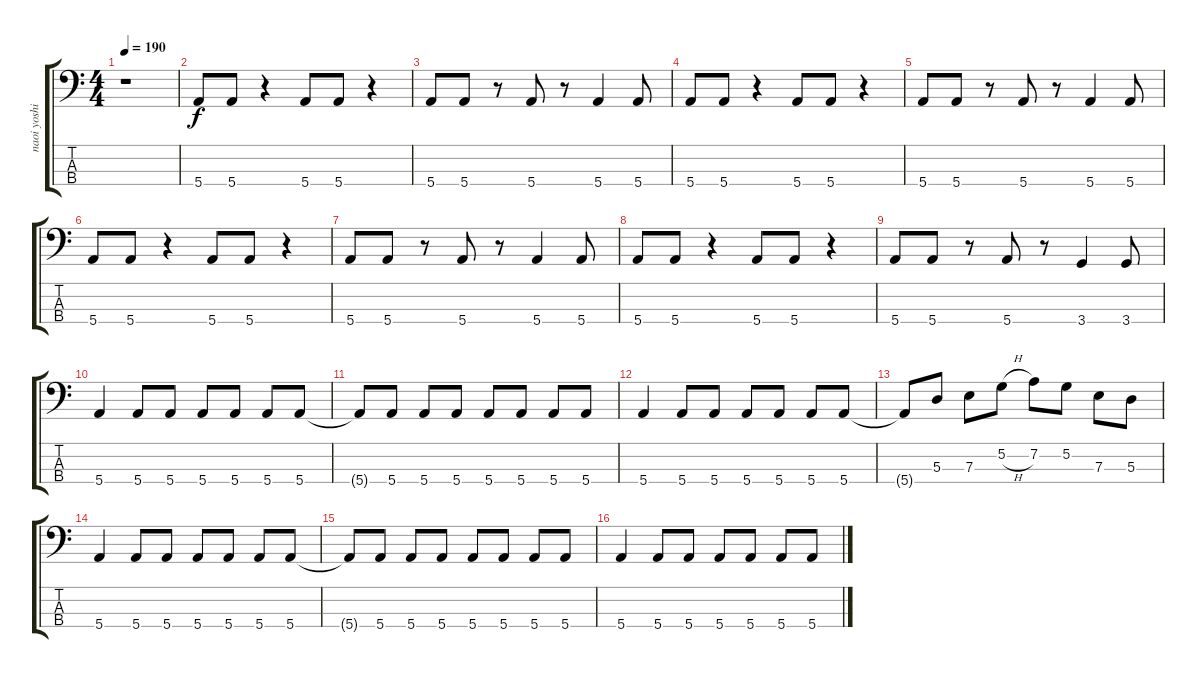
\track ("naoi yoshifumi" "naoi yoshi") {instrument electricbasspick}
\staff {score tabs}
\tuning (G2 D2 A1 E1) {hide}
\ts (4 4)
\tempo 190
\clef f4
\ks c
r.1{dy f instrument electricbasspick} |
5.4.8 5.4.8 r.4 5.4.8 5.4.8 r.4 |
5.4.8 5.4.8 r.8 5.4.8 r.8 5.4.4 5.4.8 |
5.4.8 5.4.8 r.4 5.4.8 5.4.8 r.4 |
5.4.8 5.4.8 r.8 5.4.8 r.8 5.4.4 5.4.8 |
5.4.8 5.4.8 r.4 5.4.8 5.4.8 r.4 |
5.4.8 5.4.8 r.8 5.4.8 r.8 5.4.4 5.4.8 |
5.4.8 5.4.8 r.4 5.4.8 5.4.8 r.4 |
5.4.8 5.4.8 r.8 5.4.8 r.8 3.4.4 3.4.8 |
5.4.4 5.4.8 5.4.8 5.4.8 5.4.8 5.4.8 5.4.8 |
5.4{t}.8 5.4.8 5.4.8 5.4.8 5.4.8 5.4.8 5.4.8 5.4.8 |
5.4.4 5.4.8 5.4.8 5.4.8 5.4.8 5.4.8 5.4.8 |
5.4{t}.8 5.3.8 7.3.8 5.2{h}.8 7.2.8 5.2.8 7.3.8 5.3.8 |
5.4.4 5.4.8 5.4.8 5.4.8 5.4.8 5.4.8 5.4.8 |
5.4{t}.8 5.4.8 5.4.8 5.4.8 5.4.8 5.4.8 5.4.8 5.4.8 |
5.4.4 5.4.8 5.4.8 5.4.8 5.4.8 5.4.8 5.4.8
